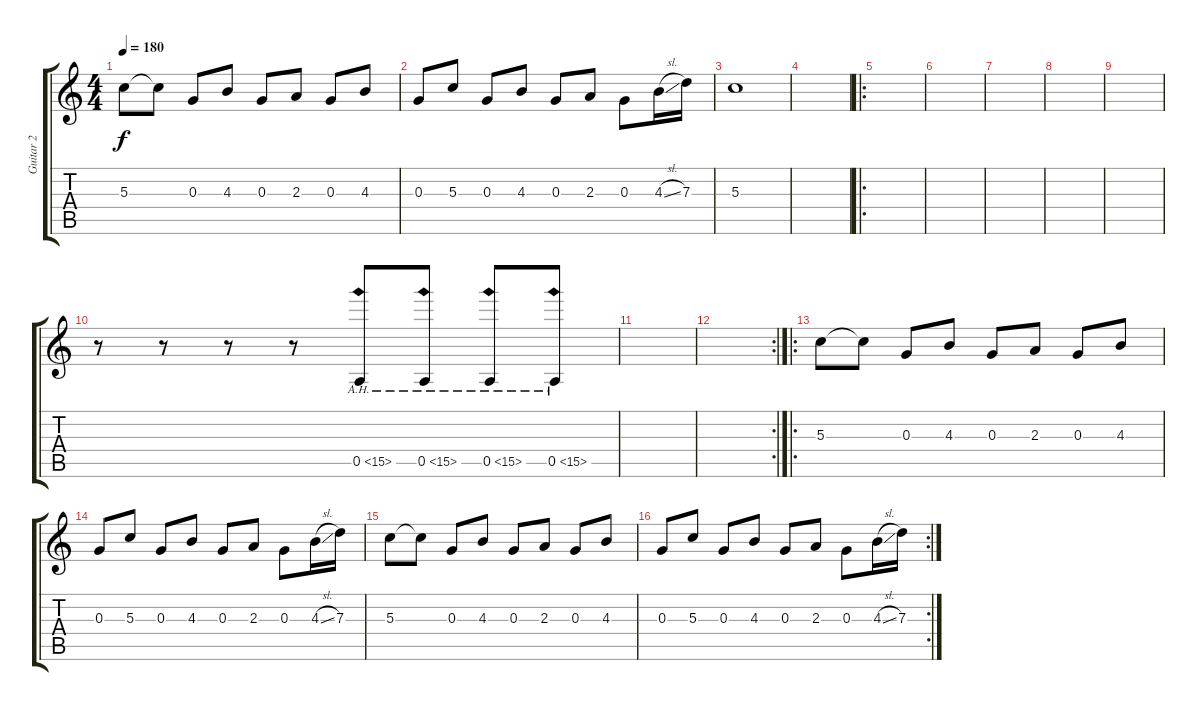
\track ("Guitar 2" "Guitar 2") {instrument distortionguitar}
\staff {score tabs}
\tuning (E4 B3 G3 D3 A2 E2) {hide}
\ts (4 4)
\tempo 180
\clef g2
\ks c
5.3.8{dy f} 5.3{t}.8 0.3.8 4.3.8 0.3.8 2.3.8 0.3.8 4.3.8 |
0.3.8 5.3.8 0.3.8 4.3.8 0.3.8 2.3.8 0.3.8 4.3{sl}.16 7.3.16 |
5.3.1 |
|
\ro
|
|
|
|
|
r.8 r.8 r.8 r.8 0.5{ah 15}.8 0.5{ah 15}.8 0.5{ah 15}.8 0.5{ah 15}.8 |
|
\rc 2
|
\ro
5.3.8 5.3{t}.8 0.3.8 4.3.8 0.3.8 2.3.8 0.3.8 4.3.8 |
0.3.8 5.3.8 0.3.8 4.3.8 0.3.8 2.3.8 0.3.8 4.3{sl}.16 7.3.16 |
5.3.8 5.3{t}.8 0.3.8 4.3.8 0.3.8 2.3.8 0.3.8 4.3.8 |
\rc 2
0.3.8 5.3.8 0.3.8 4.3.8 0.3.8 2.3.8 0.3.8 4.3{sl}.16 7.3.16
